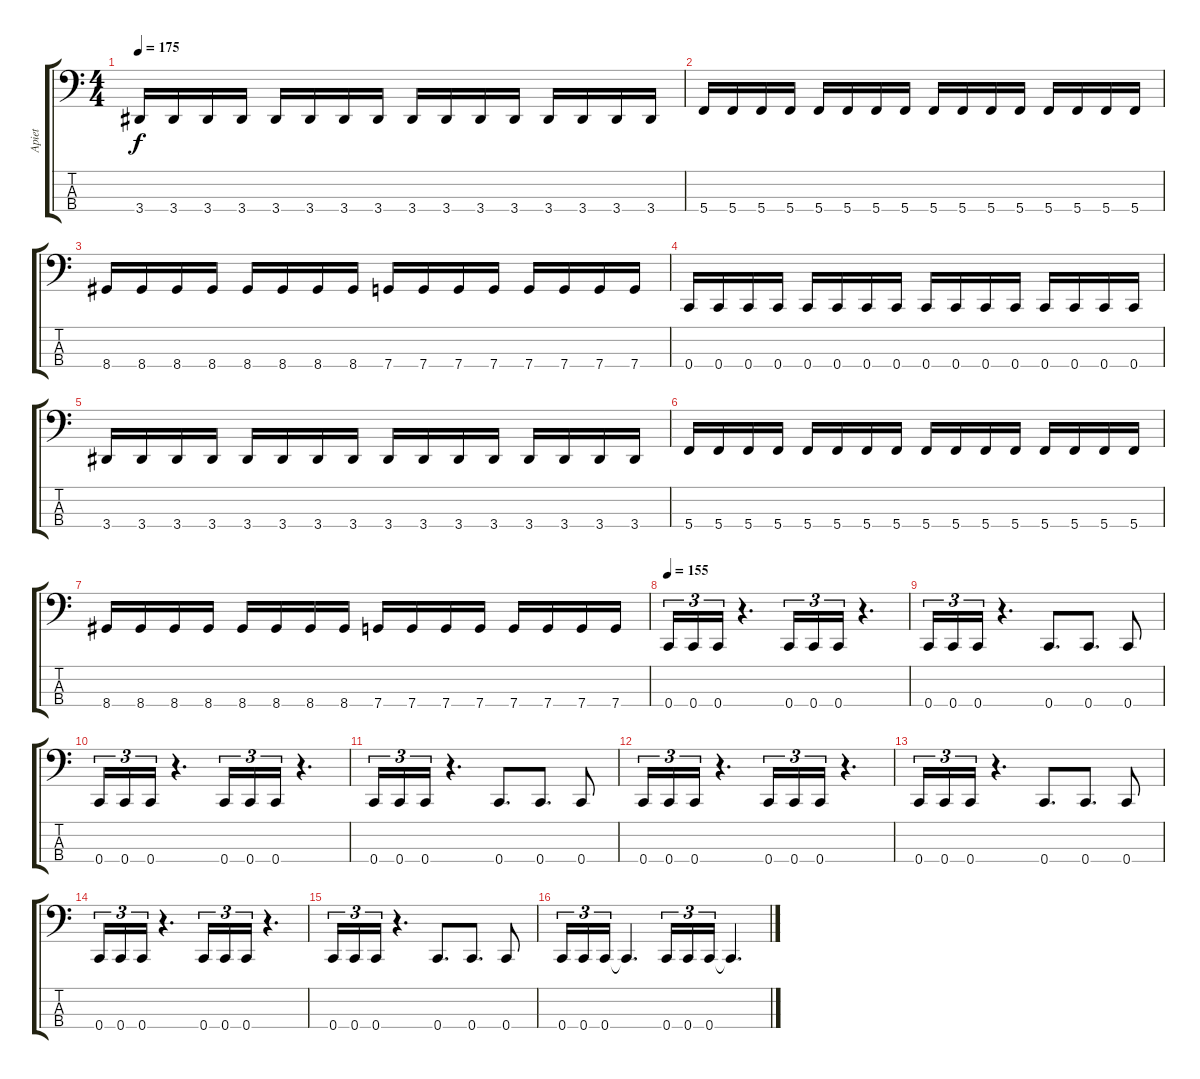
\track ("Apiet" "Apiet") {instrument electricbasspick}
\staff {score tabs}
\tuning (F2 C2 G1 C1) {hide}
\ts (4 4)
\tempo 175
\clef f4
\ks c
3.4.16{dy f} 3.4.16 3.4.16 3.4.16 3.4.16 3.4.16 3.4.16 3.4.16 3.4.16 3.4.16 3.4.16 3.4.16 3.4.16 3.4.16 3.4.16 3.4.16 |
5.4.16 5.4.16 5.4.16 5.4.16 5.4.16 5.4.16 5.4.16 5.4.16 5.4.16 5.4.16 5.4.16 5.4.16 5.4.16 5.4.16 5.4.16 5.4.16 |
8.4.16 8.4.16 8.4.16 8.4.16 8.4.16 8.4.16 8.4.16 8.4.16 7.4.16 7.4.16 7.4.16 7.4.16 7.4.16 7.4.16 7.4.16 7.4.16 |
0.4.16 0.4.16 0.4.16 0.4.16 0.4.16 0.4.16 0.4.16 0.4.16 0.4.16 0.4.16 0.4.16 0.4.16 0.4.16 0.4.16 0.4.16 0.4.16 |
3.4.16 3.4.16 3.4.16 3.4.16 3.4.16 3.4.16 3.4.16 3.4.16 3.4.16 3.4.16 3.4.16 3.4.16 3.4.16 3.4.16 3.4.16 3.4.16 |
5.4.16 5.4.16 5.4.16 5.4.16 5.4.16 5.4.16 5.4.16 5.4.16 5.4.16 5.4.16 5.4.16 5.4.16 5.4.16 5.4.16 5.4.16 5.4.16 |
8.4.16 8.4.16 8.4.16 8.4.16 8.4.16 8.4.16 8.4.16 8.4.16 7.4.16 7.4.16 7.4.16 7.4.16 7.4.16 7.4.16 7.4.16 7.4.16 |
\tempo 155
0.4.16{tu (3 2)} 0.4.16{tu (3 2)} 0.4.16{tu (3 2)} r.4{d} 0.4.16{tu (3 2)} 0.4.16{tu (3 2)} 0.4.16{tu (3 2)} r.4{d} |
0.4.16{tu (3 2)} 0.4.16{tu (3 2)} 0.4.16{tu (3 2)} r.4{d} 0.4.8{d} 0.4.8{d} 0.4.8 |
0.4.16{tu (3 2)} 0.4.16{tu (3 2)} 0.4.16{tu (3 2)} r.4{d} 0.4.16{tu (3 2)} 0.4.16{tu (3 2)} 0.4.16{tu (3 2)} r.4{d} |
0.4.16{tu (3 2)} 0.4.16{tu (3 2)} 0.4.16{tu (3 2)} r.4{d} 0.4.8{d} 0.4.8{d} 0.4.8 |
0.4.16{tu (3 2)} 0.4.16{tu (3 2)} 0.4.16{tu (3 2)} r.4{d} 0.4.16{tu (3 2)} 0.4.16{tu (3 2)} 0.4.16{tu (3 2)} r.4{d} |
0.4.16{tu (3 2)} 0.4.16{tu (3 2)} 0.4.16{tu (3 2)} r.4{d} 0.4.8{d} 0.4.8{d} 0.4.8 |
0.4.16{tu (3 2)} 0.4.16{tu (3 2)} 0.4.16{tu (3 2)} r.4{d} 0.4.16{tu (3 2)} 0.4.16{tu (3 2)} 0.4.16{tu (3 2)} r.4{d} |
0.4.16{tu (3 2)} 0.4.16{tu (3 2)} 0.4.16{tu (3 2)} r.4{d} 0.4.8{d} 0.4.8{d} 0.4.8 |
0.4.16{tu (3 2)} 0.4.16{tu (3 2)} 0.4.16{tu (3 2)} 0.4{t}.4{d} 0.4.16{tu (3 2)} 0.4.16{tu (3 2)} 0.4.16{tu (3 2)} 0.4{t}.4{d}
